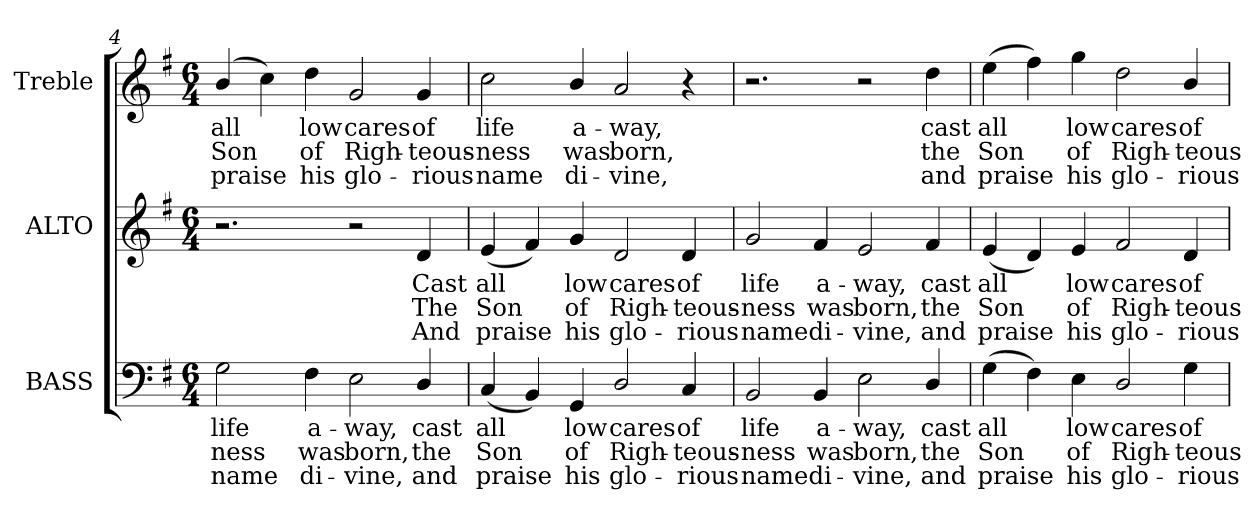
**kern	**text	**text	**text	**kern	**text	**text	**text	**kern	**text	**text	**text
*part3	*part3	*part3	*part3	*part2	*part2	*part2	*part2	*part1	*part1	*part1	*part1
*staff3	*staff3	*staff3	*staff3	*staff2	*staff2	*staff2	*staff2	*staff1	*staff1	*staff1	*staff1
*I"BASS	*	*	*	*I"ALTO	*	*	*	*I"Treble	*	*	*
*I'B.	*	*	*	*I'A.	*	*	*	*I'Tr.	*	*	*
*clefF4	*	*	*	*clefG2	*	*	*	*clefG2	*	*	*
*k[f#]	*	*	*	*k[f#]	*	*	*	*k[f#]	*	*	*
*G:	*	*	*	*G:	*	*	*	*G:	*	*	*
*M6/4	*	*	*	*M6/4	*	*	*	*M6/4	*	*	*
=4	=4	=4	=4	=4	=4	=4	=4	=4	=4	=4	=4
!	!LO:LY:b:color=#000000	!LO:LY:b:color=#000000	!LO:LY:b:color=#000000	!	!	!	!	!	!	!	!
!	!	!	!	!	!	!	!	!	!LO:LY:b:color=#000000	!LO:LY:b:color=#000000	!LO:LY:b:color=#000000
2Gi\	life	-ness	name	2.r	.	.	.	(4bi/	all	Son	praise
.	.	.	.	.	.	.	.	4cci\)	.	.	.
!	!LO:LY:b:color=#000000	!LO:LY:b:color=#000000	!LO:LY:b:color=#000000	!	!	!	!	!	!	!	!
!	!	!	!	!	!	!	!	!	!LO:LY:b:color=#000000	!LO:LY:b:color=#000000	!LO:LY:b:color=#000000
4F#i\	a-	was	di-	.	.	.	.	4ddi\	low	of	his
!	!LO:LY:b:color=#000000	!LO:LY:b:color=#000000	!LO:LY:b:color=#000000	!	!	!	!	!	!	!	!
!	!	!	!	!	!	!	!	!	!LO:LY:b:color=#000000	!LO:LY:b:color=#000000	!LO:LY:b:color=#000000
2Ei\	-way,	born,	-vine,	2r	.	.	.	2gi/	cares	Righ-	glo-
!	!LO:LY:b:color=#000000	!LO:LY:b:color=#000000	!LO:LY:b:color=#000000	!	!	!	!	!	!	!	!
!	!	!	!	!	!LO:LY:b:color=#000000	!LO:LY:b:color=#000000	!LO:LY:b:color=#000000	!	!	!	!
!	!	!	!	!	!	!	!	!	!LO:LY:b:color=#000000	!LO:LY:b:color=#000000	!LO:LY:b:color=#000000
4Di/	cast	the	and	4di/	Cast	The	And	4gi/	of	-teous-	-rious
!!LO:LB:g=z
=5	=5	=5	=5	=5	=5	=5	=5	=5	=5	=5	=5
!	!LO:LY:b:color=#000000	!LO:LY:b:color=#000000	!LO:LY:b:color=#000000	!	!	!	!	!	!	!	!
!	!	!	!	!	!LO:LY:b:color=#000000	!LO:LY:b:color=#000000	!LO:LY:b:color=#000000	!	!	!	!
!	!	!	!	!	!	!	!	!	!LO:LY:b:color=#000000	!LO:LY:b:color=#000000	!LO:LY:b:color=#000000
(4Ci/	all	Son	praise	(4ei/	all	Son	praise	2cci\	life	-ness	name
4BBi/)	.	.	.	4f#i/)	.	.	.	.	.	.	.
!	!LO:LY:b:color=#000000	!LO:LY:b:color=#000000	!LO:LY:b:color=#000000	!	!	!	!	!	!	!	!
!	!	!	!	!	!LO:LY:b:color=#000000	!LO:LY:b:color=#000000	!LO:LY:b:color=#000000	!	!	!	!
!	!	!	!	!	!	!	!	!	!LO:LY:b:color=#000000	!LO:LY:b:color=#000000	!LO:LY:b:color=#000000
4GGi/	low	of	his	4gi/	low	of	his	4bi/	a-	was	di-
!	!LO:LY:b:color=#000000	!LO:LY:b:color=#000000	!LO:LY:b:color=#000000	!	!	!	!	!	!	!	!
!	!	!	!	!	!LO:LY:b:color=#000000	!LO:LY:b:color=#000000	!LO:LY:b:color=#000000	!	!	!	!
!	!	!	!	!	!	!	!	!	!LO:LY:b:color=#000000	!LO:LY:b:color=#000000	!LO:LY:b:color=#000000
2Di/	cares	Righ-	glo-	2di/	cares	Righ-	glo-	2ai/	-way,	born,	-vine,
!	!LO:LY:b:color=#000000	!LO:LY:b:color=#000000	!LO:LY:b:color=#000000	!	!	!	!	!	!	!	!
!	!	!	!	!	!LO:LY:b:color=#000000	!LO:LY:b:color=#000000	!LO:LY:b:color=#000000	!	!	!	!
4Ci/	of	-teous-	-rious	4di/	of	-teous-	-rious	4r	.	.	.
=6	=6	=6	=6	=6	=6	=6	=6	=6	=6	=6	=6
!	!LO:LY:b:color=#000000	!LO:LY:b:color=#000000	!LO:LY:b:color=#000000	!	!	!	!	!	!	!	!
!	!	!	!	!	!LO:LY:b:color=#000000	!LO:LY:b:color=#000000	!LO:LY:b:color=#000000	!	!	!	!
2BBi/	life	-ness	name	2gi/	life	-ness	name	2.r	.	.	.
!	!LO:LY:b:color=#000000	!LO:LY:b:color=#000000	!LO:LY:b:color=#000000	!	!	!	!	!	!	!	!
!	!	!	!	!	!LO:LY:b:color=#000000	!LO:LY:b:color=#000000	!LO:LY:b:color=#000000	!	!	!	!
4BBi/	a-	was	di-	4f#i/	a-	was	di-	.	.	.	.
!	!LO:LY:b:color=#000000	!LO:LY:b:color=#000000	!LO:LY:b:color=#000000	!	!	!	!	!	!	!	!
!	!	!	!	!	!LO:LY:b:color=#000000	!LO:LY:b:color=#000000	!LO:LY:b:color=#000000	!	!	!	!
2Ei\	-way,	born,	-vine,	2ei/	-way,	born,	-vine,	2r	.	.	.
!	!LO:LY:b:color=#000000	!LO:LY:b:color=#000000	!LO:LY:b:color=#000000	!	!	!	!	!	!	!	!
!	!	!	!	!	!LO:LY:b:color=#000000	!LO:LY:b:color=#000000	!LO:LY:b:color=#000000	!	!	!	!
!	!	!	!	!	!	!	!	!	!LO:LY:b:color=#000000	!LO:LY:b:color=#000000	!LO:LY:b:color=#000000
4Di/	cast	the	and	4f#i/	cast	the	and	4ddi\	cast	the	and
=7	=7	=7	=7	=7	=7	=7	=7	=7	=7	=7	=7
!	!LO:LY:b:color=#000000	!LO:LY:b:color=#000000	!LO:LY:b:color=#000000	!	!	!	!	!	!	!	!
!	!	!	!	!	!LO:LY:b:color=#000000	!LO:LY:b:color=#000000	!LO:LY:b:color=#000000	!	!	!	!
!	!	!	!	!	!	!	!	!	!LO:LY:b:color=#000000	!LO:LY:b:color=#000000	!LO:LY:b:color=#000000
(4Gi\	all	Son	praise	(4ei/	all	Son	praise	(4eei\	all	Son	praise
4F#i\)	.	.	.	4di/)	.	.	.	4ff#i\)	.	.	.
!	!LO:LY:b:color=#000000	!LO:LY:b:color=#000000	!LO:LY:b:color=#000000	!	!	!	!	!	!	!	!
!	!	!	!	!	!LO:LY:b:color=#000000	!LO:LY:b:color=#000000	!LO:LY:b:color=#000000	!	!	!	!
!	!	!	!	!	!	!	!	!	!LO:LY:b:color=#000000	!LO:LY:b:color=#000000	!LO:LY:b:color=#000000
4Ei\	low	of	his	4ei/	low	of	his	4ggi\	low	of	his
!	!LO:LY:b:color=#000000	!LO:LY:b:color=#000000	!LO:LY:b:color=#000000	!	!	!	!	!	!	!	!
!	!	!	!	!	!LO:LY:b:color=#000000	!LO:LY:b:color=#000000	!LO:LY:b:color=#000000	!	!	!	!
!	!	!	!	!	!	!	!	!	!LO:LY:b:color=#000000	!LO:LY:b:color=#000000	!LO:LY:b:color=#000000
2Di/	cares	Righ-	glo-	2f#i/	cares	Righ-	glo-	2ddi\	cares	Righ-	glo-
!	!LO:LY:b:color=#000000	!LO:LY:b:color=#000000	!LO:LY:b:color=#000000	!	!	!	!	!	!	!	!
!	!	!	!	!	!LO:LY:b:color=#000000	!LO:LY:b:color=#000000	!LO:LY:b:color=#000000	!	!	!	!
!	!	!	!	!	!	!	!	!	!LO:LY:b:color=#000000	!LO:LY:b:color=#000000	!LO:LY:b:color=#000000
4Gi\	of	-teous-	-rious	4di/	of	-teous-	-rious	4bi/	of	-teous-	-rious
=	=	=	=	=	=	=	=	=	=	=	=
*-	*-	*-	*-	*-	*-	*-	*-	*-	*-	*-	*-
